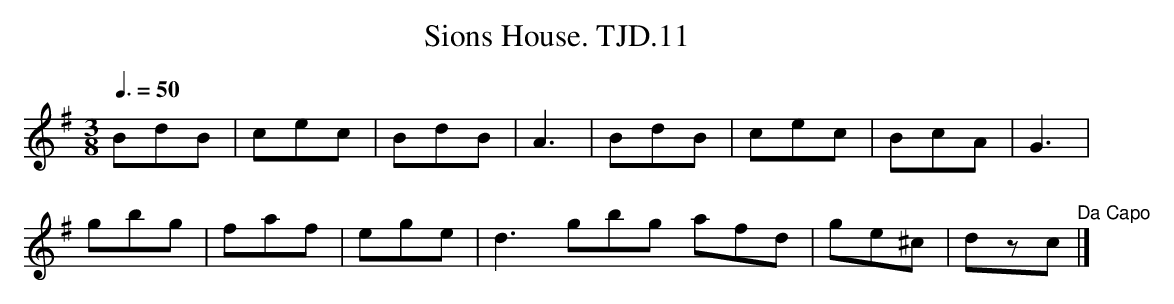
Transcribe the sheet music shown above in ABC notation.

X:1
T:Sions House. TJD.11
L:1/8
M:3/8
Q:3/8=50
K:G
BdB|cec|BdB|A3|BdB|cec|BcA|G3|!
gbg|faf|ege|d3gbg afd|ge^c|dzc"^Da Capo"|]
